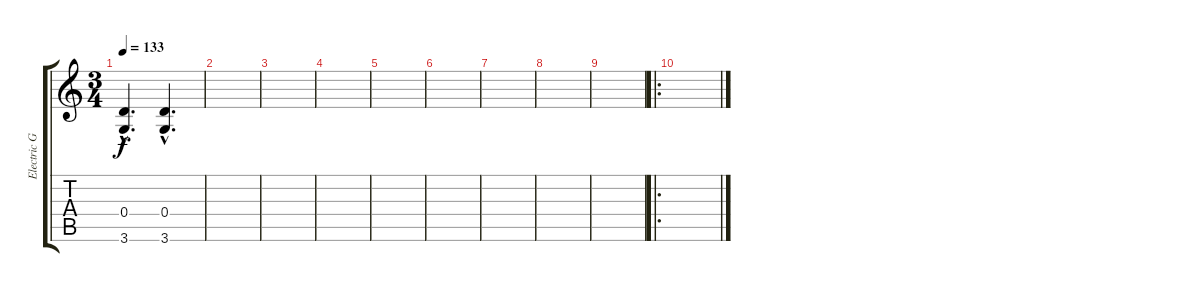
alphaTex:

\track ("Electric Guitar" "Electric G") {instrument electricguitarclean}
\staff {score tabs}
\tuning (E4 B3 G3 D3 A2 E2) {hide}
\ts (3 4)
\tempo 133
\clef g2
\ks c
(0.4{hac} 3.6{hac}).4{d dy f} (0.4{hac} 3.6{hac}).4{d} |
|
|
|
|
|
|
|
|
\ro
